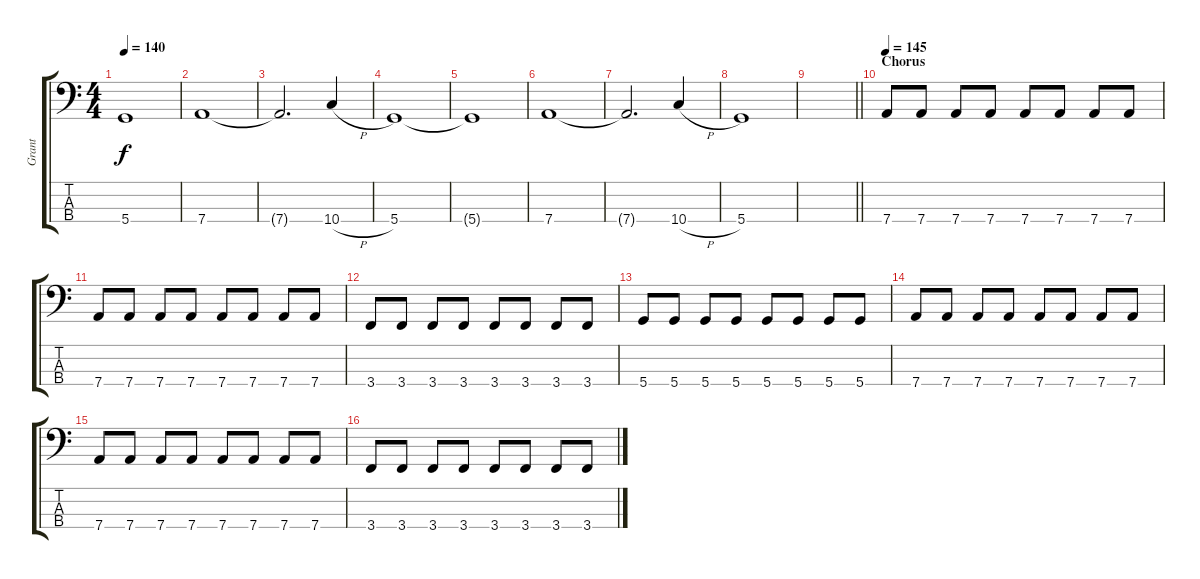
\track ("Grant" "Grant") {instrument electricbassfinger}
\staff {score tabs}
\tuning (G2 D2 A1 D1) {hide}
\ts (4 4)
\tempo 140
\clef f4
\ks c
5.4{t}.1{dy f} |
7.4.1 |
7.4{t}.2{d} 10.4{h}.4 |
5.4.1 |
5.4{t}.1 |
7.4.1 |
7.4{t}.2{d} 10.4{h}.4 |
5.4.1 |
\barLineRight lightlight
|
\section ("" "Chorus")
\tempo 145
7.4.8 7.4.8 7.4.8 7.4.8 7.4.8 7.4.8 7.4.8 7.4.8 |
7.4.8 7.4.8 7.4.8 7.4.8 7.4.8 7.4.8 7.4.8 7.4.8 |
3.4.8 3.4.8 3.4.8 3.4.8 3.4.8 3.4.8 3.4.8 3.4.8 |
5.4.8 5.4.8 5.4.8 5.4.8 5.4.8 5.4.8 5.4.8 5.4.8 |
7.4.8 7.4.8 7.4.8 7.4.8 7.4.8 7.4.8 7.4.8 7.4.8 |
7.4.8 7.4.8 7.4.8 7.4.8 7.4.8 7.4.8 7.4.8 7.4.8 |
3.4.8 3.4.8 3.4.8 3.4.8 3.4.8 3.4.8 3.4.8 3.4.8
